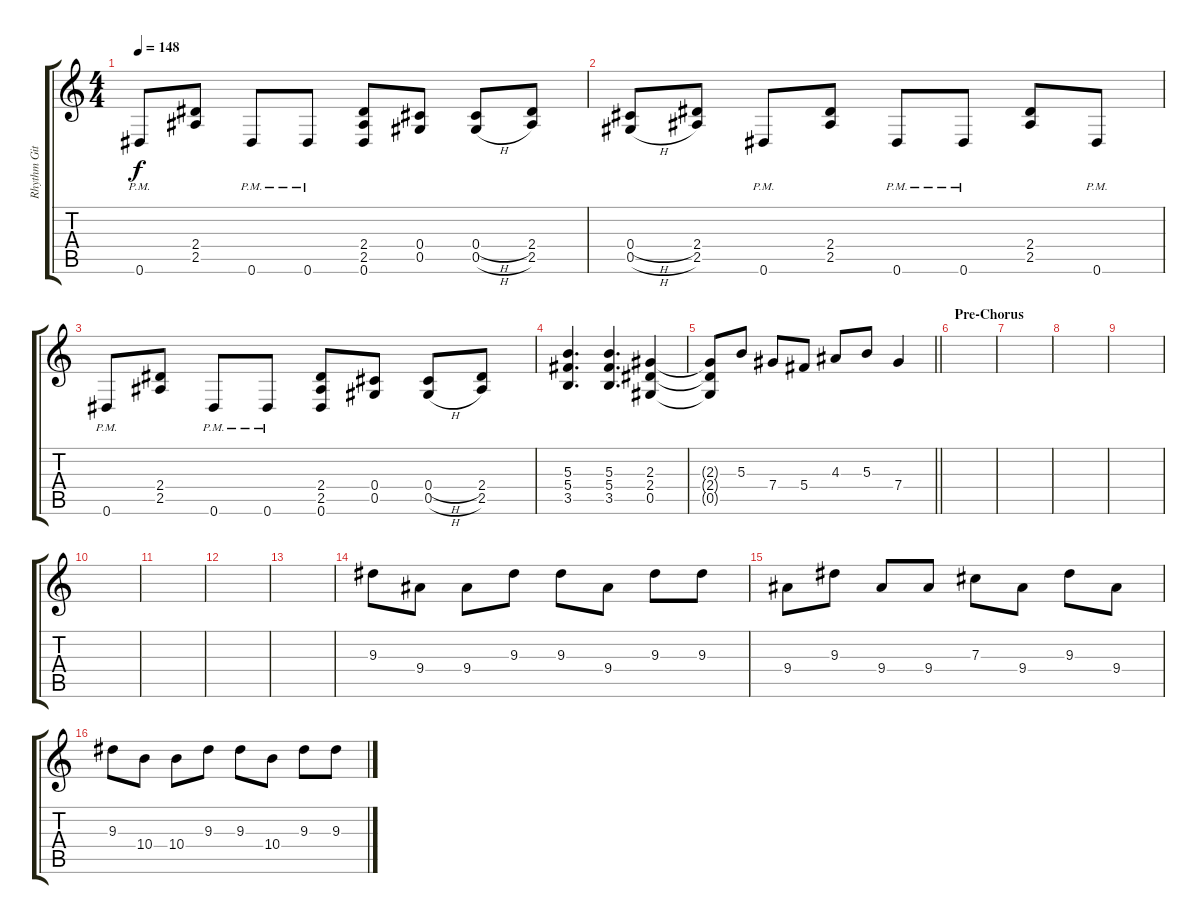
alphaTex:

\track ("Rhythm Git" "Rhythm Git") {instrument distortionguitar}
\staff {score tabs}
\tuning (Eb4 Bb3 Gb3 Db3 Ab2 Eb2) {hide}
\ts (4 4)
\tempo 148
\clef g2
\ks c
0.6{pm}.8{dy f} (2.4 2.5).8 0.6{pm}.8 0.6{pm}.8 (2.4 2.5 0.6).8 (0.4 0.5).8 (0.4{h} 0.5{h}).8 (2.4 2.5).8 |
(0.4{h} 0.5{h}).8 (2.4 2.5).8 0.6{pm}.8 (2.4 2.5).8 0.6{pm}.8 0.6{pm}.8 (2.4 2.5).8 0.6{pm}.8 |
0.6{pm}.8 (2.4 2.5).8 0.6{pm}.8 0.6{pm}.8 (2.4 2.5 0.6).8 (0.4 0.5).8 (0.4{h} 0.5{h}).8 (2.4 2.5).8 |
(5.3 5.4 3.5).4{d} (5.3 5.4 3.5).4{d} (2.3 2.4 0.5).4 |
\barLineRight lightlight
(2.3{t} 2.4{t} 0.5{t}).8 5.3.8 7.4.8 5.4.8 4.3.8 5.3.8 7.4.4 |
\section ("" "Pre-Chorus")
|
|
|
|
|
|
|
|
9.3.8 9.4.8 9.4.8 9.3.8 9.3.8 9.4.8 9.3.8 9.3.8 |
9.4.8 9.3.8 9.4.8 9.4.8 7.3.8 9.4.8 9.3.8 9.4.8 |
9.3.8 10.4.8 10.4.8 9.3.8 9.3.8 10.4.8 9.3.8 9.3.8
